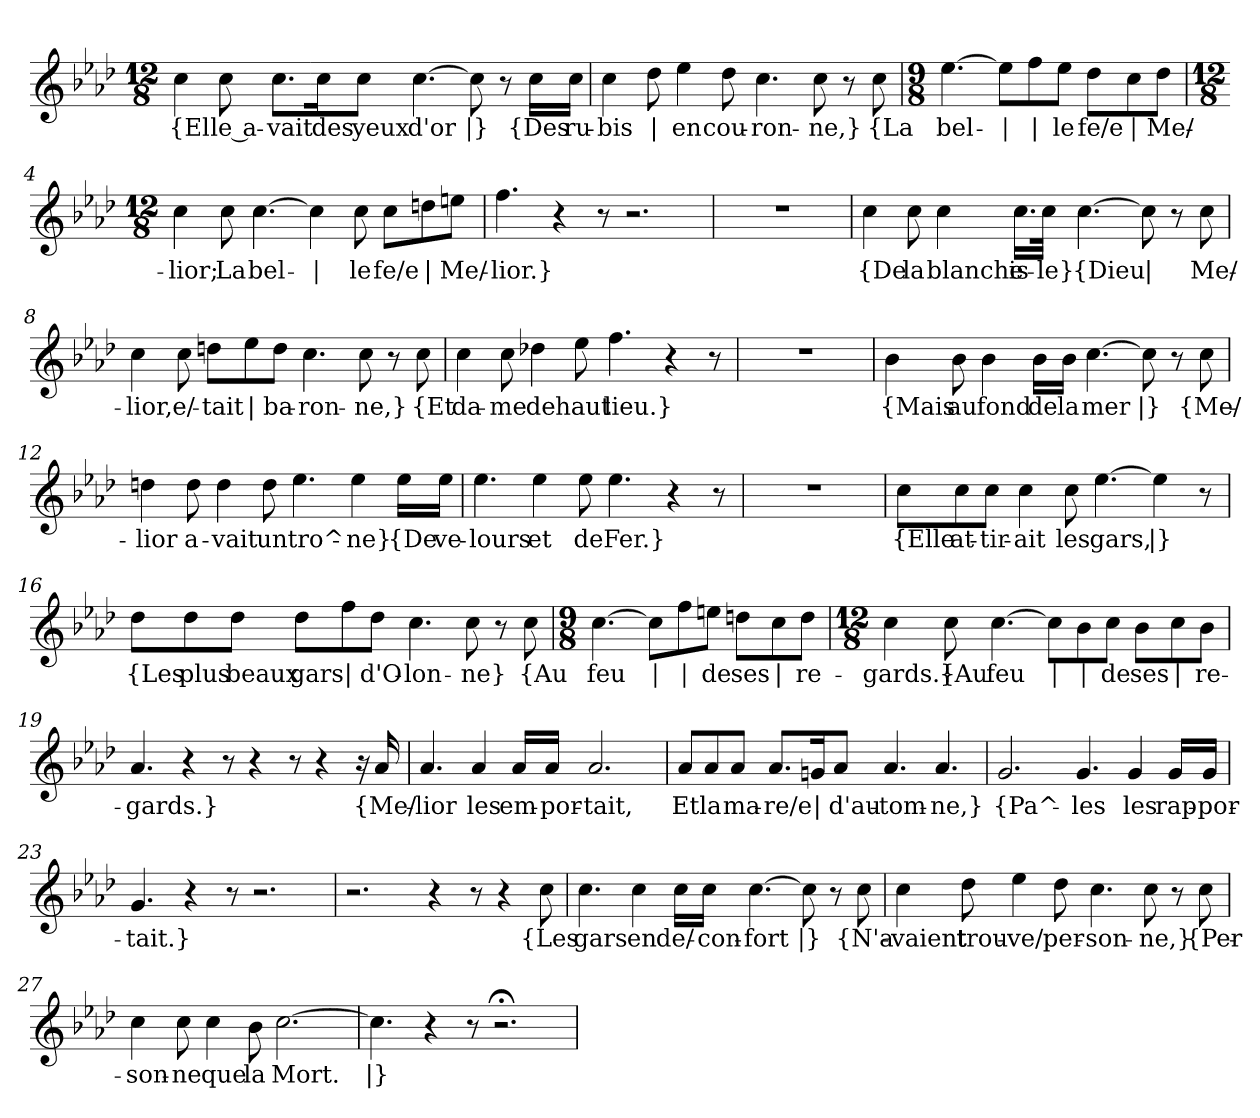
**kern	**text
*part1	*part1
*staff1	*staff1
*clefG2	*
*k[b-e-a-d-]	*
*M12/8	*
=1	=1
!	!LO:LY:b
4cc\	{El
!	!LO:LY:b
8cc\	-le a-
!	!LO:LY:b
8.cc\L	-vait
!	!LO:LY:b
16cc\K	des
!	!LO:LY:b
8cc\J	yeux
!	!LO:LY:b
[4.cc\	d'or
!	!LO:LY:b
8cc\]	|}
8r	.
!	!LO:LY:b
16cc\LL	{Des
!	!LO:LY:b
16cc\JJ	ru-
=2	=2
!	!LO:LY:b
4cc\	-bis
!	!LO:LY:b
8dd-\	|
!	!LO:LY:b
4ee-\	en
!	!LO:LY:b
8dd-\	cou-
!	!LO:LY:b
4.cc\	-ron-
!	!LO:LY:b
8cc\	-ne,}
8r	.
!	!LO:LY:b
8cc\	{La
!!LO:LB:g=z
=3	=3
*M9/8	*
!	!LO:LY:b
[4.ee-\	bel-
!	!LO:LY:b
8ee-\L]	|
!	!LO:LY:b
8ff\	|
!	!LO:LY:b
8ee-\J	-le
!	!LO:LY:b
8dd-\L	fe/e
!	!LO:LY:b
8cc\	|
!	!LO:LY:b
8dd-\J	Me/-
=4	=4
*M12/8	*
!	!LO:LY:b
4cc\	-lior;
!	!LO:LY:b
8cc\	La
!	!LO:LY:b
[4.cc\	bel-
!	!LO:LY:b
4cc\]	|
!	!LO:LY:b
8cc\	-le
!	!LO:LY:b
8cc\L	fe/e
!	!LO:LY:b
8ddn\	|
!	!LO:LY:b
8een\J	Me/-
=5	=5
!	!LO:LY:b
4.ff\	-lior.}
4r	.
8r	.
2.r	.
=6	=6
1.r	.
!!LO:LB:g=z
=7	=7
!	!LO:LY:b
4cc\	{De
!	!LO:LY:b
8cc\	la
!	!LO:LY:b
4cc\	blanche
!	!LO:LY:b
16.cc\LL	is-
!	!LO:LY:b
32cc\JJk	-le}
!	!LO:LY:b
[4.cc\	{Dieu
!	!LO:LY:b
8cc\]	|
8r	.
!	!LO:LY:b
8cc\	Me/-
=8	=8
!	!LO:LY:b
4cc\	-lior,
!	!LO:LY:b
8cc\	e/-
!	!LO:LY:b
8ddn\L	-tait
!	!LO:LY:b
8ee-\	|
!	!LO:LY:b
8dd\J	ba-
!	!LO:LY:b
4.cc\	-ron-
!	!LO:LY:b
8cc\	-ne,}
8r	.
!	!LO:LY:b
8cc\	{Et
!!LO:LB:g=z
=9	=9
!	!LO:LY:b
4cc\	da-
!	!LO:LY:b
8cc\	-me
!	!LO:LY:b
4dd-X\	de
!	!LO:LY:b
8ee-\	haut
!	!LO:LY:b
4.ff\	lieu.}
4r	.
8r	.
=10	=10
1.r	.
=11	=11
!	!LO:LY:b
4b-\	{Mais
!	!LO:LY:b
8b-\	au
!	!LO:LY:b
4b-\	fond
!	!LO:LY:b
16b-\LL	de
!	!LO:LY:b
16b-\JJ	la
!	!LO:LY:b
[4.cc\	mer
!	!LO:LY:b
8cc\]	|}
8r	.
!	!LO:LY:b
8cc\	{Me/-
!!LO:LB:g=z
=12	=12
!	!LO:LY:b
4ddn\	-lior
!	!LO:LY:b
8dd\	a-
!	!LO:LY:b
4dd\	-vait
!	!LO:LY:b
8dd\	un
!	!LO:LY:b
4.ee-\	tro^-
!	!LO:LY:b
4ee-\	-ne}
!	!LO:LY:b
16ee-\LL	{De
!	!LO:LY:b
16ee-\JJ	ve-
=13	=13
!	!LO:LY:b
4.ee-\	-lours
!	!LO:LY:b
4ee-\	et
!	!LO:LY:b
8ee-\	de
!	!LO:LY:b
4.ee-\	Fer.}
4r	.
8r	.
=14	=14
1.r	.
=15	=15
!	!LO:LY:b
8cc\L	{Elle
!	!LO:LY:b
8cc\	at-
!	!LO:LY:b
8cc\J	-tir-
!	!LO:LY:b
4cc\	-ait
!	!LO:LY:b
8cc\	les
!	!LO:LY:b
[4.ee-\	gars,
!	!LO:LY:b
4ee-\]	|}
8r	.
!!LO:LB:g=z
=16	=16
!	!LO:LY:b
8dd-\L	{Les
!	!LO:LY:b
8dd-\	plus
!	!LO:LY:b
8dd-\J	beaux
!	!LO:LY:b
8dd-\L	gars
!	!LO:LY:b
8ff\	|
!	!LO:LY:b
8dd-\J	d'O-
!	!LO:LY:b
4.cc\	-lon-
!	!LO:LY:b
8cc\	-ne}
8r	.
!	!LO:LY:b
8cc\	{Au
=17	=17
*M9/8	*
!	!LO:LY:b
[4.cc\	feu
!	!LO:LY:b
8cc\L]	|
!	!LO:LY:b
8ff\	|
!	!LO:LY:b
8een\J	de
!	!LO:LY:b
8ddn\L	ses
!	!LO:LY:b
8cc\	|
!	!LO:LY:b
8dd\J	re-
!!LO:LB:g=z
=18	=18
*M12/8	*
!	!LO:LY:b
4cc\	-gards.}
!	!LO:LY:b
8cc\	{Au
!	!LO:LY:b
[4.cc\	feu
!	!LO:LY:b
8cc\L]	|
!	!LO:LY:b
8b-\	|
!	!LO:LY:b
8cc\J	de
!	!LO:LY:b
8b-\L	ses
!	!LO:LY:b
8cc\	|
!	!LO:LY:b
8b-\J	re-
=19	=19
!	!LO:LY:b
4.a-/	-gards.}
4r	.
8r	.
4r	.
8r	.
4r	.
16r	.
!	!LO:LY:b
16a-/	{Me/-
=20	=20
!	!LO:LY:b
4.a-/	-lior
!	!LO:LY:b
4a-/	les
!	!LO:LY:b
16a-/LL	em-
!	!LO:LY:b
16a-/JJ	-por-
!	!LO:LY:b
2.a-/	-tait,
!!LO:LB:g=z
=21	=21
!	!LO:LY:b
8a-/L	Et
!	!LO:LY:b
8a-/	la
!	!LO:LY:b
8a-/J	ma-
!	!LO:LY:b
8.a-/L	-re/e
!	!LO:LY:b
16gn/K	|
!	!LO:LY:b
8a-/J	d'au-
!	!LO:LY:b
4.a-/	-tom-
!	!LO:LY:b
4.a-/	-ne,}
=22	=22
!	!LO:LY:b
2.g/	{Pa^-
!	!LO:LY:b
4.g/	-les
!	!LO:LY:b
4g/	les
!	!LO:LY:b
16g/LL	rap-
!	!LO:LY:b
16g/JJ	-por-
=23	=23
!	!LO:LY:b
4.g/	-tait.}
4r	.
8r	.
2.r	.
=24	=24
2.r	.
4r	.
8r	.
4r	.
!	!LO:LY:b
8cc\	{Les
!!LO:LB:g=z
=25	=25
!	!LO:LY:b
4.cc\	gars
!	!LO:LY:b
4cc\	en
!	!LO:LY:b
16cc\LL	de/-
!	!LO:LY:b
16cc\JJ	-con-
!	!LO:LY:b
[4.cc\	-fort
!	!LO:LY:b
8cc\]	|}
8r	.
!	!LO:LY:b
8cc\	{N'a-
=26	=26
!	!LO:LY:b
4cc\	-vaient
!	!LO:LY:b
8dd-\	trou-
!	!LO:LY:b
4ee-\	-ve/
!	!LO:LY:b
8dd-\	per-
!	!LO:LY:b
4.cc\	-son-
!	!LO:LY:b
8cc\	-ne,}
8r	.
!	!LO:LY:b
8cc\	{Per-
!!LO:LB:g=z
=27	=27
!	!LO:LY:b
4cc\	-son-
!	!LO:LY:b
8cc\	-ne
!	!LO:LY:b
4cc\	que
!	!LO:LY:b
8b-\	la
!	!LO:LY:b
[2.cc\	Mort.
=28	=28
!	!LO:LY:b
4.cc\]	|}
4r	.
8r	.
2.r;<	.
=	=
*-	*-
